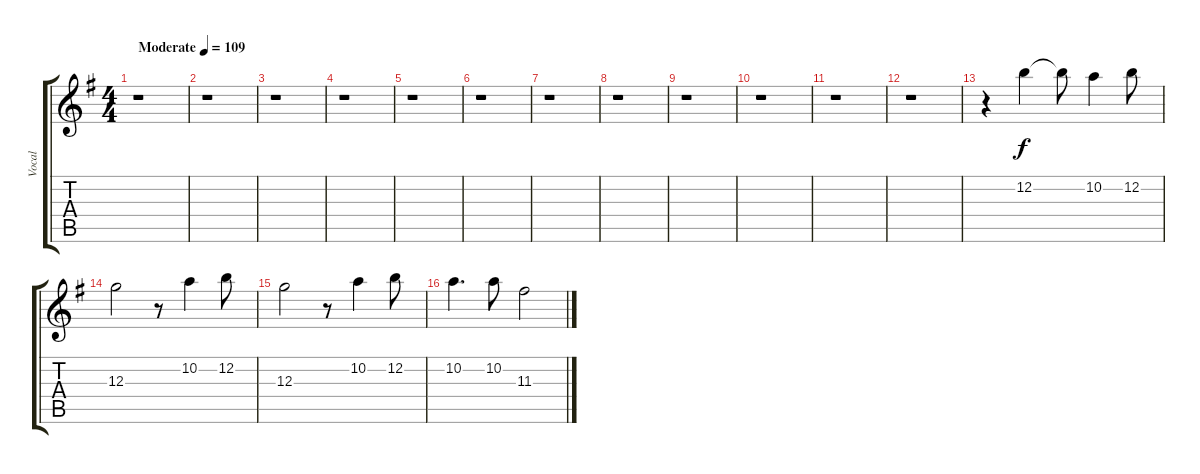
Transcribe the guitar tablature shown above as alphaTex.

\track ("Vocal" "Vocal") {instrument electricguitarclean}
\staff {score tabs}
\tuning (E4 B3 G3 D3 A2 E2) {hide}
\ts (4 4)
\tempo (109 "Moderate")
\clef g2
\ks g
r.1{dy f instrument electricguitarclean} |
r.1 |
r.1 |
r.1 |
r.1 |
r.1 |
r.1 |
r.1 |
r.1 |
r.1 |
r.1 |
r.1 |
r.4 12.2.4 12.2{t}.8 10.2.4 12.2.8 |
12.3.2 r.8 10.2.4 12.2.8 |
12.3.2 r.8 10.2.4 12.2.8 |
10.2.4{d} 10.2.8 11.3.2
